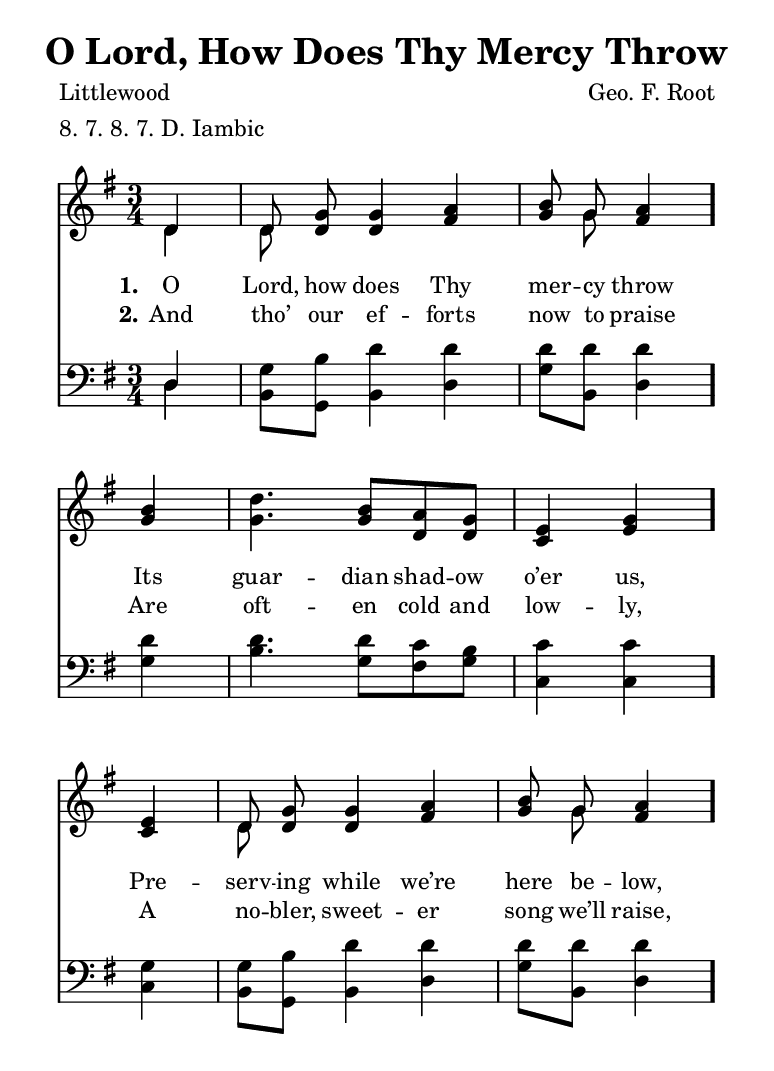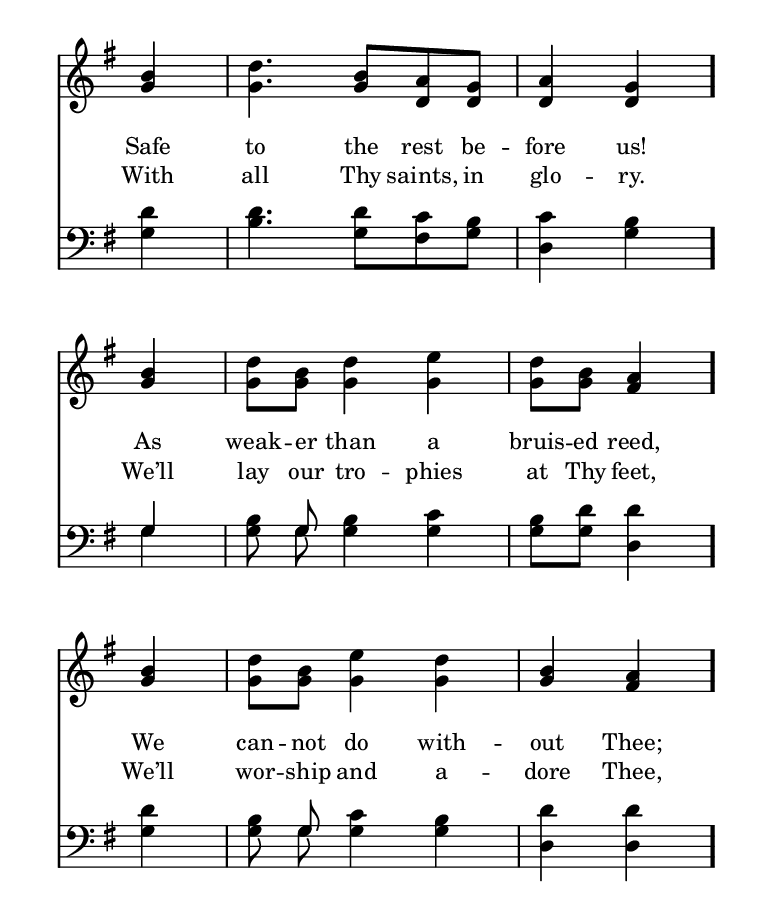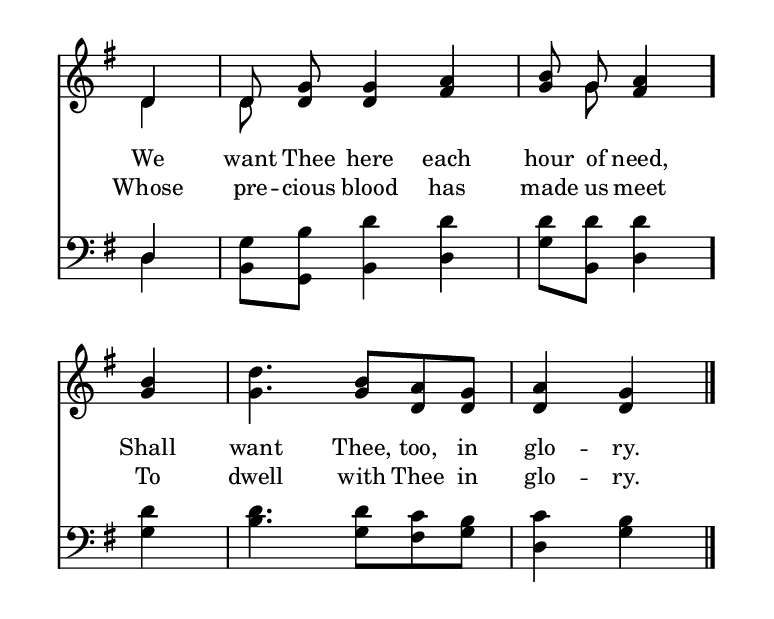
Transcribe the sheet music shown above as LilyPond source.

\include "common/global.ily"
\paper {
  \include "common/paper.ily"
  ragged-bottom = ##t
  systems-per-page = #(cond (is-eogsized 2) (#t #f))
}

\header{
  hymnnumber = "251"
  title = "O Lord, How Does Thy Mercy Throw"
  tunename = "Shining Shore"
  meter = "8. 7. 8. 7. D. Iambic"
  poet = "Littlewood"
  composer = "Geo. F. Root"
  %copyright = ""
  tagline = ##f
}

% for fermata in MIDI
ta = { \tempo 4=80 }
tb = { \tempo 4=40 }

patternAA = { c4 | c8 c8 c4 c4 | c8 c8 c4 }
patternAB = { c4 | c8 c8 c4 c4 | c4 c4 }

patternBA = { c4 | c4. c8 c8 c8 | c4 c4 }

global = {
  \include "common/overrides.ily"
  \override Staff.TimeSignature.style = #'numbered
  \time 3/4
  \override Score.MetronomeMark.transparent = ##t % hide all fermata changes too
  \ta
  \key g \major
  \partial 4
  \autoBeamOff
}

notesSoprano = {
\global
\relative c' {

  \changePitch \patternAA { d | d g g a | b g a }
  \changePitch \patternBA { b | d b a g | e g }
  \changePitch \patternAA { e | d g g a | b g a }
  \changePitch \patternBA { b | d b a g | a g }

  \changePitch \patternAA { b | d b d e | d b a }
  \changePitch \patternAB { b | d b e d | b a }
  \changePitch \patternAA { d, | d g g a | b g a }
  \changePitch \patternBA { b | d b a g | a g }

  \bar "|."

}
}

notesAlto = {
\global
\relative e' {

  \changePitch \patternAA { d | d d d fis | g g fis }
  \changePitch \patternBA { g | g g d d | c e }
  \changePitch \patternAA { c | d d d fis | g g fis }
  \changePitch \patternBA { g | g g d d | d d }

  \changePitch \patternAA { g | g g g g | g g fis }
  \changePitch \patternAB { g | g g g g | g fis }
  \changePitch \patternAA { d | d d d fis | g g fis }
  \changePitch \patternBA { g | g g d d | d d }

}
}

notesTenor = {
\global
\relative a, {

  \changePitch \patternAA { d | g b d d | d d d }
  \changePitch \patternBA { d | d d c b | c c }
  \changePitch \patternAA { g | g b d d | d d d }
  \changePitch \patternBA { d | d d c b | c b }

  \changePitch \patternAA { g | b g b c | b d d }
  \changePitch \patternAB { d | b g c b | d d }
  \changePitch \patternAA { d, | g b d d | d d d }
  \changePitch \patternBA { d | d d c b | c b }

}
}

notesBass = {
\global
\relative f {

  \changePitch \patternAA { d | b g b d | g b, d }
  \changePitch \patternBA { g | b g fis g | c, c }
  \changePitch \patternAA { c | b g b d | g b, d }
  \changePitch \patternBA { g | b g fis g | d g }

  \changePitch \patternAA { g | g g g g | g g d }
  \changePitch \patternAB { g | g g g g | d d }
  \changePitch \patternAA { d | b g b d | g b, d }
  \changePitch \patternBA { g | b g fis g | d g }

}
}

wordsA = \lyricmode {
\set stanza = "1."

O Lord, how does Thy mer -- cy throw \bar "."
Its guar -- dian shad -- ow o’er us, \bar "." \break
Pre -- serv -- ing while we’re here be -- low, \bar "."
Safe to the rest be -- fore us! \bar "." \break
As weak -- er than a bruis -- ed reed, \bar "."
We can -- not do with -- out Thee; \bar "." \break
We want Thee here each hour of need, \bar "."
Shall want Thee, too, in glo -- ry. \bar "." \break

}

wordsB = \lyricmode {
\set stanza = "2."

And tho’ our ef -- forts now to praise
Are oft -- en cold and low -- ly,
A no -- bler, sweet -- er song we’ll raise,
With all Thy saints, in glo -- ry.
We’ll lay our tro -- phies at Thy feet,
We’ll wor -- ship and a -- dore Thee,
Whose pre -- cious blood has made us meet
To dwell with Thee in glo -- ry.

}

\score {
  \context ChoirStaff <<
    \context Staff = upper <<
      \set ChoirStaff.systemStartDelimiter = #'SystemStartBar
      \partcombine #'(2 . 9) \notesSoprano \notesAlto
      \context NullVoice = sopranos { \voiceOne << \notesSoprano >> }
      \context NullVoice = altos { \voiceTwo << \notesAlto >> }
      \context Lyrics = one   \lyricsto sopranos \wordsA
      \context Lyrics = two   \lyricsto sopranos \wordsB
    >>
    \context Staff = men <<
      \clef bass
      \partcombine #'(2 . 9) \notesTenor \notesBass
      \context NullVoice = tenors { \voiceOne << \notesTenor >> }
      \context NullVoice = basses { \voiceTwo << \notesBass >> }
    >>
  >>
  \layout {
    \include "common/layout.ily"
  }
  \midi{
    \include "common/midi.ily"
  }
}

\version "2.19.49"  % necessary for upgrading to future LilyPond versions.

% vi:set et ts=2 sw=2 ai nocindent syntax=lilypond:
